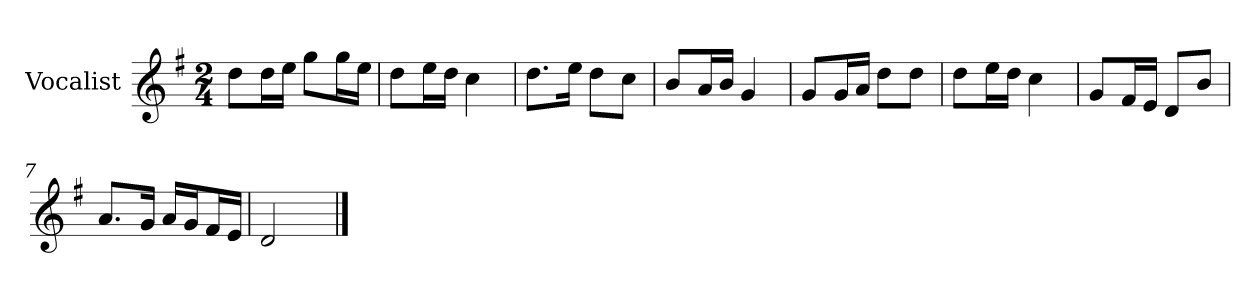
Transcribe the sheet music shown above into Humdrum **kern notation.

**kern
*part1
*staff1
*I"Vocalist
*k[f#]
*G:
*M2/4
=
8ddL
16ddL
16eeJJ
8ggL
16ggL
16eeJJ
=1
8ddL
16eeL
16ddJJ
4cc
=2
8.ddL
16eeJk
8ddL
8ccJ
=3
8bL
16aL
16bJJ
4g
=4
8gL
16gL
16aJJ
8ddL
8ddJ
=5
8ddL
16eeL
16ddJJ
4cc
=6
8gL
16f#L
16eJJ
8dL
8bJ
=7
8.aL
16gJk
16aLL
16gJ
16f#L
16eJJ
=8
2d
==
*-
